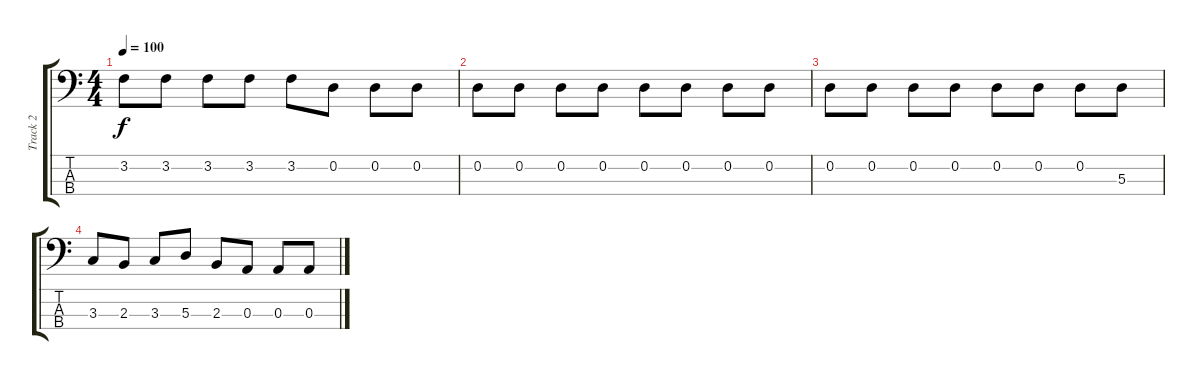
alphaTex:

\track ("Track 2" "Track 2") {instrument electricbasspick}
\staff {score tabs}
\tuning (G2 D2 A1 E1) {hide}
\ts (4 4)
\tempo 100
\clef f4
\ks c
3.2.8{dy f} 3.2.8 3.2.8 3.2.8 3.2.8 0.2.8 0.2.8 0.2.8 |
0.2.8 0.2.8 0.2.8 0.2.8 0.2.8 0.2.8 0.2.8 0.2.8 |
0.2.8 0.2.8 0.2.8 0.2.8 0.2.8 0.2.8 0.2.8 5.3.8 |
3.3.8 2.3.8 3.3.8 5.3.8 2.3.8 0.3.8 0.3.8 0.3.8
